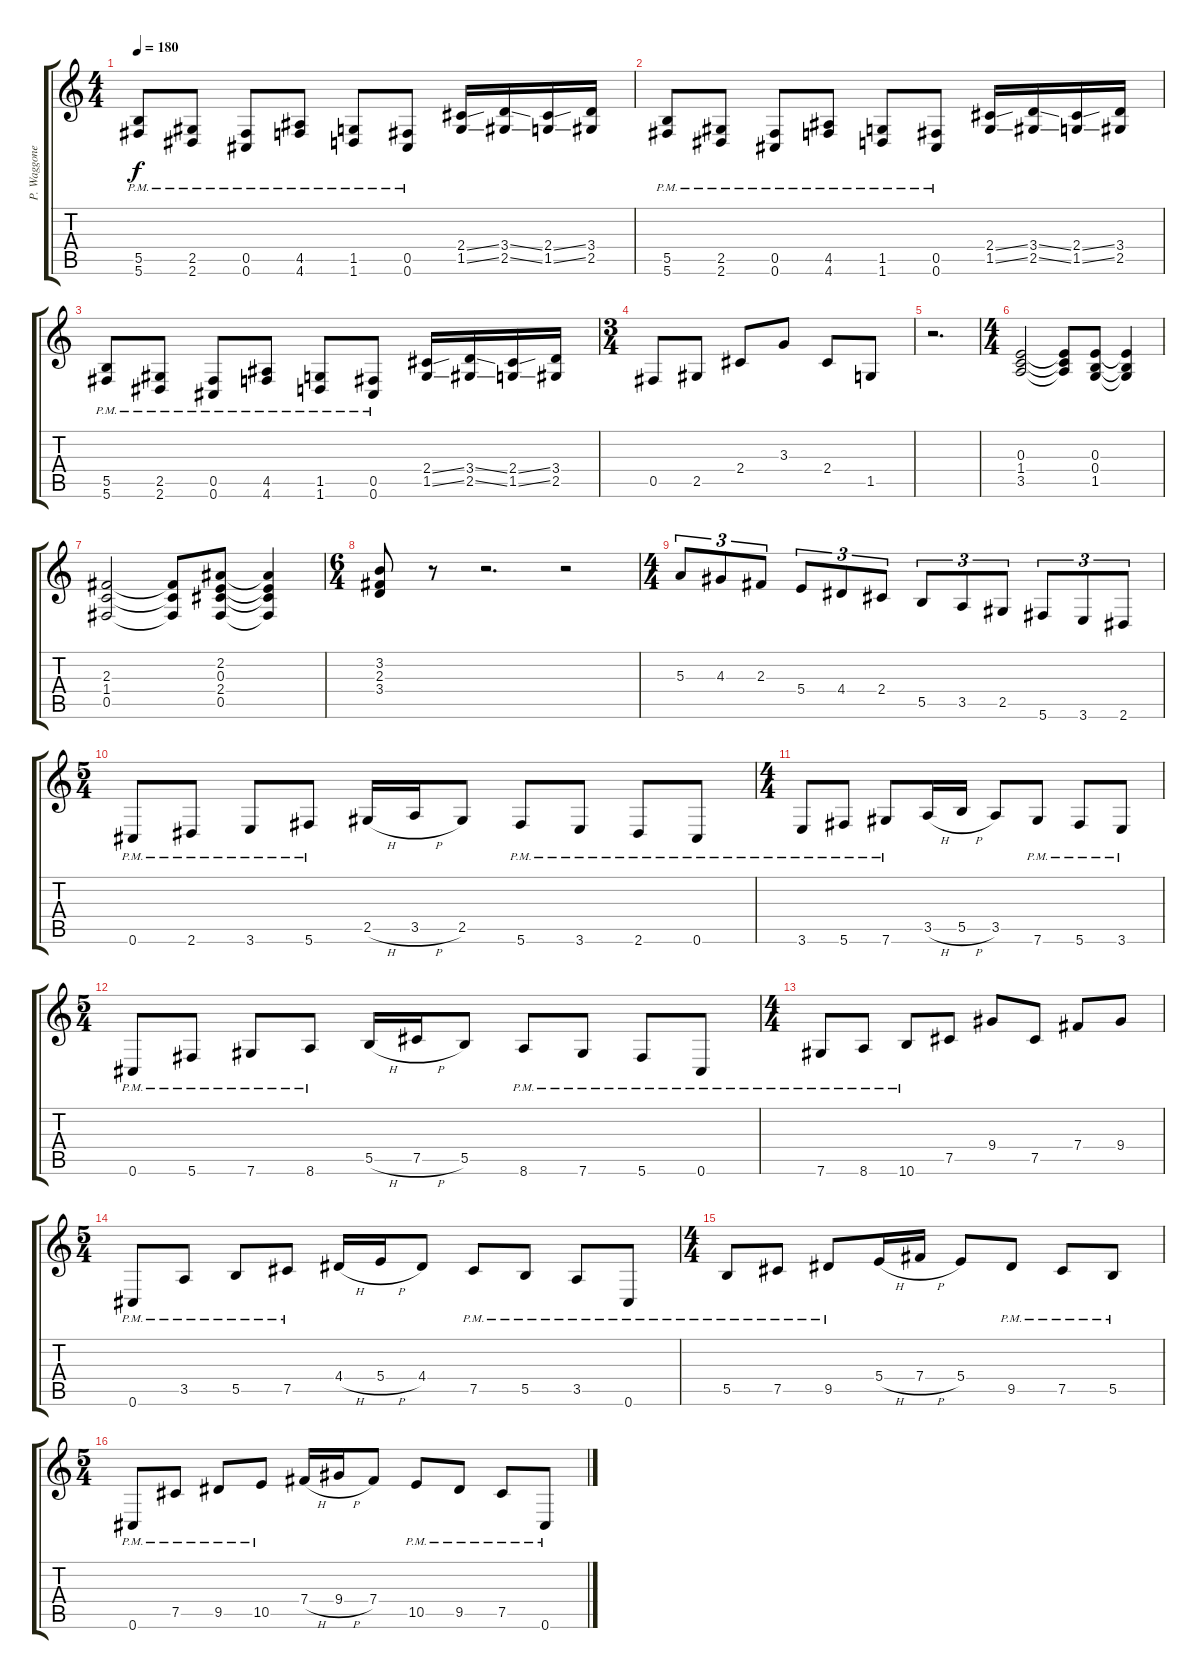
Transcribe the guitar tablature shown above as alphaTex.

\track ("P. Waggoner Gtr." "P. Waggone") {instrument distortionguitar}
\staff {score tabs}
\tuning (Db4 Ab3 E3 B2 Gb2 Db2) {hide}
\ts (4 4)
\tempo 180
\clef g2
\ks c
(5.5{pm} 5.6{pm}).8{dy f} (2.5{pm} 2.6{pm}).8 (0.5{pm} 0.6{pm}).8 (4.5{pm} 4.6{pm}).8 (1.5{pm} 1.6{pm}).8 (0.5{pm} 0.6{pm}).8 (2.4{ss} 1.5{ss}).16 (3.4{ss} 2.5{ss}).16 (2.4{ss} 1.5{ss}).16 (3.4 2.5).16 |
(5.5{pm} 5.6{pm}).8 (2.5{pm} 2.6{pm}).8 (0.5{pm} 0.6{pm}).8 (4.5{pm} 4.6{pm}).8 (1.5{pm} 1.6{pm}).8 (0.5{pm} 0.6{pm}).8 (2.4{ss} 1.5{ss}).16 (3.4{ss} 2.5{ss}).16 (2.4{ss} 1.5{ss}).16 (3.4 2.5).16 |
(5.5{pm} 5.6{pm}).8 (2.5{pm} 2.6{pm}).8 (0.5{pm} 0.6{pm}).8 (4.5{pm} 4.6{pm}).8 (1.5{pm} 1.6{pm}).8 (0.5{pm} 0.6{pm}).8 (2.4{ss} 1.5{ss}).16 (3.4{ss} 2.5{ss}).16 (2.4{ss} 1.5{ss}).16 (3.4 2.5).16 |
\ts (3 4)
0.5.8 2.5.8 2.4.8 3.3.8 2.4.8 1.5.8 |
r.2{d} |
\ts (4 4)
(0.3 1.4 3.5).2 (0.3{t} 1.4{t} 3.5{t}).8 (0.3 0.4 1.5).8 (0.3{t} 0.4{t} 1.5{t}).4 |
(2.3 1.4 0.5).2 (2.3{t} 1.4{t} 0.5{t}).8 (2.2 0.3 2.4 0.5).8 (2.2{t} 0.3{t} 2.4{t} 0.5{t}).4 |
\ts (6 4)
(3.2 2.3 3.4).8 r.8 r.2{d} r.2 |
\ts (4 4)
5.3.8{tu (3 2)} 4.3.8{tu (3 2)} 2.3.8{tu (3 2)} 5.4.8{tu (3 2)} 4.4.8{tu (3 2)} 2.4.8{tu (3 2)} 5.5.8{tu (3 2)} 3.5.8{tu (3 2)} 2.5.8{tu (3 2)} 5.6.8{tu (3 2)} 3.6.8{tu (3 2)} 2.6.8{tu (3 2)} |
\ts (5 4)
0.6{pm}.8 2.6{pm}.8 3.6{pm}.8 5.6{pm}.8 2.5{h}.16 3.5{h}.16 2.5.8 5.6{pm}.8 3.6{pm}.8 2.6{pm}.8 0.6{pm}.8 |
\ts (4 4)
3.6{pm}.8 5.6{pm}.8 7.6{pm}.8 3.5{h}.16 5.5{h}.16 3.5.8 7.6{pm}.8 5.6{pm}.8 3.6{pm}.8 |
\ts (5 4)
0.6{pm}.8 5.6{pm}.8 7.6{pm}.8 8.6{pm}.8 5.5{h}.16 7.5{h}.16 5.5.8 8.6{pm}.8 7.6{pm}.8 5.6{pm}.8 0.6{pm}.8 |
\ts (4 4)
7.6{pm}.8 8.6{pm}.8 10.6{pm}.8 7.5.8 9.4.8 7.5.8 7.4.8 9.4.8 |
\ts (5 4)
0.6{pm}.8 3.5{pm}.8 5.5{pm}.8 7.5{pm}.8 4.4{h}.16 5.4{h}.16 4.4.8 7.5{pm}.8 5.5{pm}.8 3.5{pm}.8 0.6{pm}.8 |
\ts (4 4)
5.5{pm}.8 7.5{pm}.8 9.5{pm}.8 5.4{h}.16 7.4{h}.16 5.4.8 9.5{pm}.8 7.5{pm}.8 5.5{pm}.8 |
\ts (5 4)
0.6{pm}.8 7.5{pm}.8 9.5{pm}.8 10.5{pm}.8 7.4{h}.16 9.4{h}.16 7.4.8 10.5{pm}.8 9.5{pm}.8 7.5{pm}.8 0.6{pm}.8
